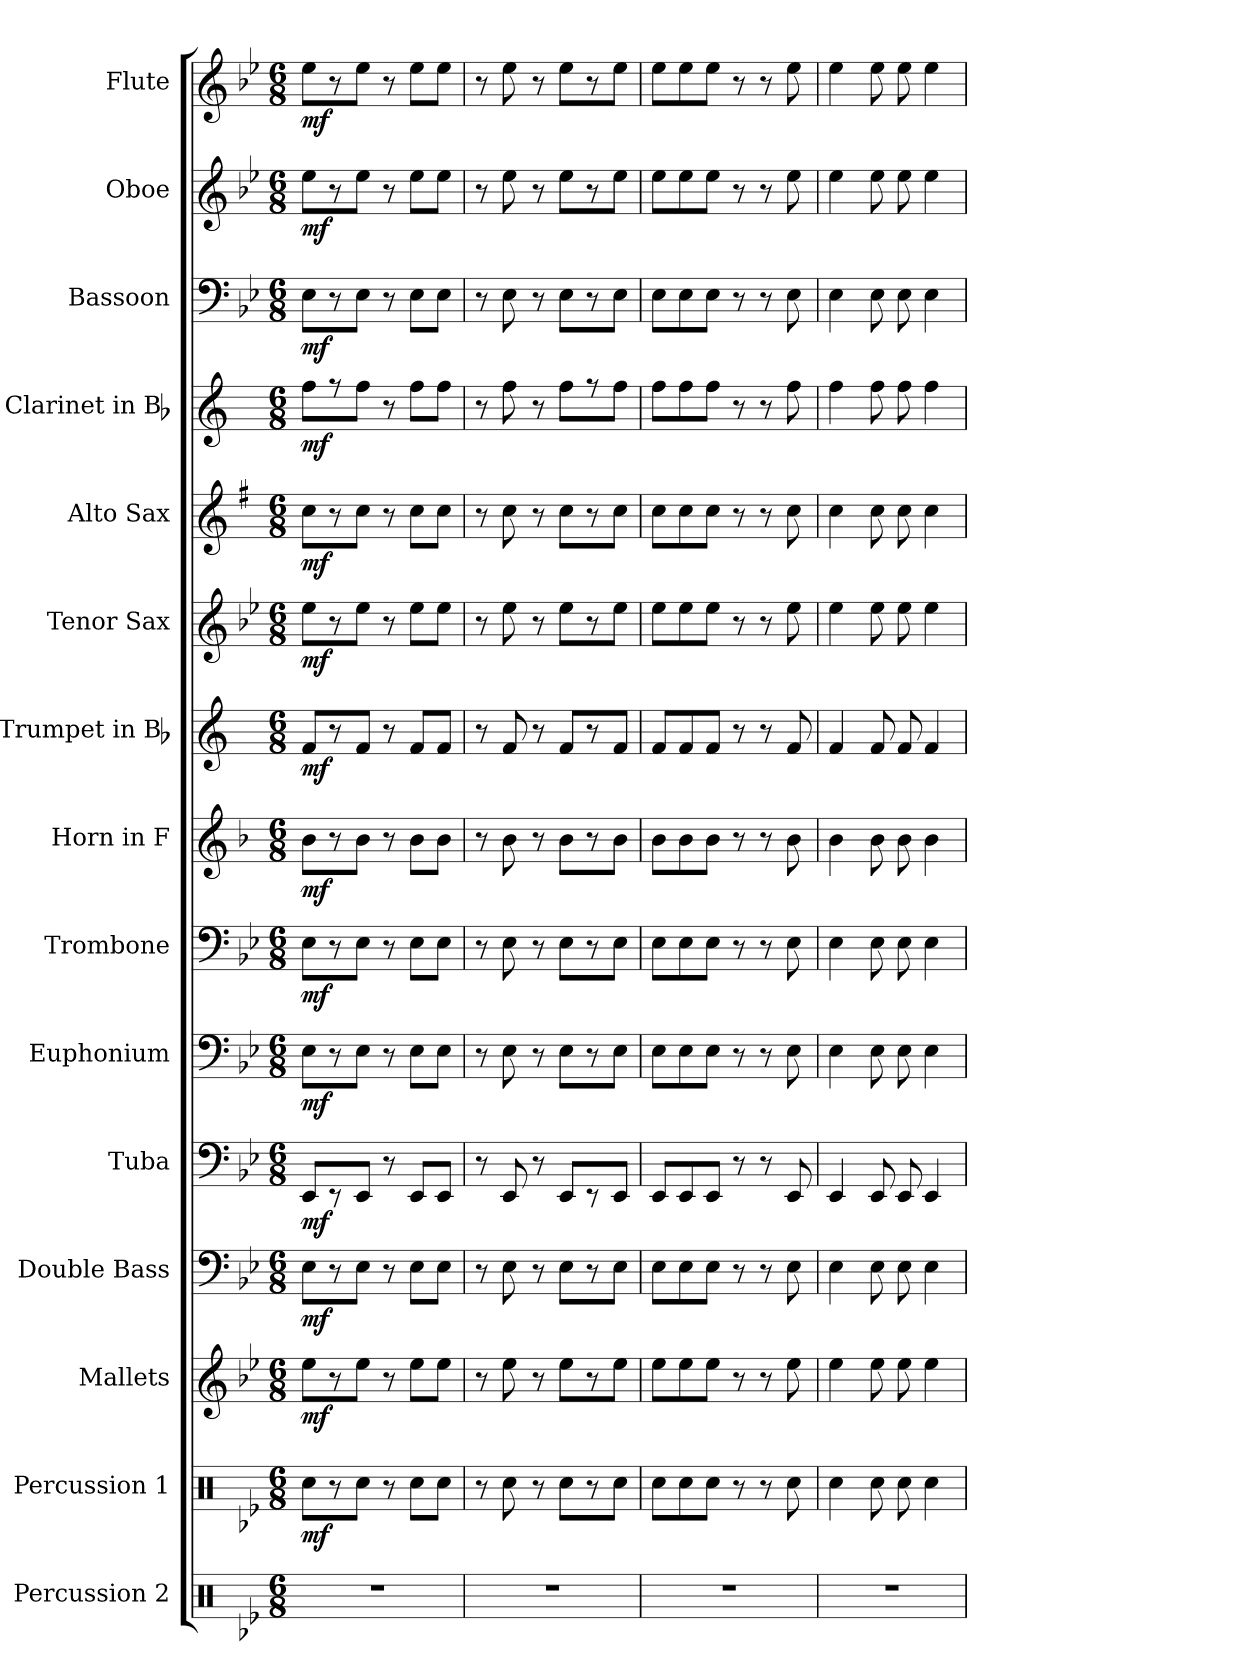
**kern	**kern	**dynam	**kern	**dynam	**kern	**dynam	**kern	**dynam	**kern	**dynam	**kern	**dynam	**kern	**dynam	**kern	**dynam	**kern	**dynam	**kern	**dynam	**kern	**dynam	**kern	**dynam	**kern	**dynam	**kern	**dynam
*part15	*part14	*part14	*part13	*part13	*part12	*part12	*part11	*part11	*part10	*part10	*part9	*part9	*part8	*part8	*part7	*part7	*part6	*part6	*part5	*part5	*part4	*part4	*part3	*part3	*part2	*part2	*part1	*part1
*staff15	*staff14	*staff14	*staff13	*staff13	*staff12	*staff12	*staff11	*staff11	*staff10	*staff10	*staff9	*staff9	*staff8	*staff8	*staff7	*staff7	*staff6	*staff6	*staff5	*staff5	*staff4	*staff4	*staff3	*staff3	*staff2	*staff2	*staff1	*staff1
*I"Percussion 2	*I"Percussion 1	*	*I"Mallets	*	*I"Double Bass	*	*I"Tuba	*	*I"Euphonium	*	*I"Trombone	*	*I"Horn in F	*	*I"Trumpet in Bb	*	*I"Tenor Sax	*	*I"Alto Sax	*	*I"Clarinet in Bb	*	*I"Bassoon	*	*I"Oboe	*	*I"Flute	*
*I'Perc. 2	*I'Perc. 1	*	*I'Mal.	*	*I'D.B.	*	*I'Tuba	*	*I'Euph.	*	*I'Tbn.	*	*I'Hn.	*	*	*	*I'T. Sx.	*	*I'A. Sx.	*	*	*	*I'Bsn.	*	*I'Ob.	*	*I'Fl.	*
*clefX	*clefX	*	*clefG2	*	*clefF4	*	*clefF4	*	*clefF4	*	*clefF4	*	*clefG2	*	*clefG2	*	*clefG2	*	*clefG2	*	*clefG2	*	*clefF4	*	*clefG2	*	*clefG2	*
*	*	*	*	*	*ITrd7c12	*	*	*	*	*	*	*	*ITrd4c7	*	*ITrd1c2	*	*ITrd8c14	*	*ITrd5c9	*	*ITrd1c2	*	*	*	*	*	*	*
*k[b-e-]	*k[b-e-]	*	*k[b-e-]	*	*k[b-e-]	*	*k[b-e-]	*	*k[b-e-]	*	*k[b-e-]	*	*k[b-e-]	*	*k[b-e-]	*	*k[b-e-]	*	*k[b-e-]	*	*k[b-e-]	*	*k[b-e-]	*	*k[b-e-]	*	*k[b-e-]	*
*B-:	*B-:	*	*B-:	*	*B-:	*	*B-:	*	*B-:	*	*B-:	*	*B-:	*	*B-:	*	*B-:	*	*B-:	*	*B-:	*	*B-:	*	*B-:	*	*B-:	*
*M6/8	*M6/8	*	*M6/8	*	*M6/8	*	*M6/8	*	*M6/8	*	*M6/8	*	*M6/8	*	*M6/8	*	*M6/8	*	*M6/8	*	*M6/8	*	*M6/8	*	*M6/8	*	*M6/8	*
*MM150	*MM150	*	*MM150	*	*MM150	*	*MM150	*	*MM150	*	*MM150	*	*MM150	*	*MM150	*	*MM150	*	*MM150	*	*MM150	*	*MM150	*	*MM150	*	*MM150	*
=1	=1	=1	=1	=1	=1	=1	=1	=1	=1	=1	=1	=1	=1	=1	=1	=1	=1	=1	=1	=1	=1	=1	=1	=1	=1	=1	=1	=1
!	!	!LO:DY:b	!	!LO:DY:b	!	!LO:DY:b	!	!LO:DY:b	!	!LO:DY:b	!	!LO:DY:b	!	!LO:DY:b	!	!LO:DY:b	!	!LO:DY:b	!	!LO:DY:b	!	!LO:DY:b	!	!LO:DY:b	!	!LO:DY:b	!	!LO:DY:b
2.r	8Rcc\L	mf	8ee-\L	mf	8EE-\L	mf	8EE-/L	mf	8E-\L	mf	8E-\L	mf	8e-\L	mf	8e-/L	mf	8e-\L	mf	8e-\L	mf	8ee-\L	mf	8E-\L	mf	8ee-\L	mf	8ee-\L	mf
.	8r	.	8r	.	8r	.	8r	.	8r	.	8r	.	8r	.	8r	.	8r	.	8r	.	8r	.	8r	.	8r	.	8r	.
.	8Rcc\J	.	8ee-\J	.	8EE-\J	.	8EE-/J	.	8E-\J	.	8E-\J	.	8e-\J	.	8e-/J	.	8e-\J	.	8e-\J	.	8ee-\J	.	8E-\J	.	8ee-\J	.	8ee-\J	.
.	8r	.	8r	.	8r	.	8r	.	8r	.	8r	.	8r	.	8r	.	8r	.	8r	.	8r	.	8r	.	8r	.	8r	.
.	8Rcc\L	.	8ee-\L	.	8EE-\L	.	8EE-/L	.	8E-\L	.	8E-\L	.	8e-\L	.	8e-/L	.	8e-\L	.	8e-\L	.	8ee-\L	.	8E-\L	.	8ee-\L	.	8ee-\L	.
.	8Rcc\J	.	8ee-\J	.	8EE-\J	.	8EE-/J	.	8E-\J	.	8E-\J	.	8e-\J	.	8e-/J	.	8e-\J	.	8e-\J	.	8ee-\J	.	8E-\J	.	8ee-\J	.	8ee-\J	.
=2	=2	=2	=2	=2	=2	=2	=2	=2	=2	=2	=2	=2	=2	=2	=2	=2	=2	=2	=2	=2	=2	=2	=2	=2	=2	=2	=2	=2
2.r	8r	.	8r	.	8r	.	8r	.	8r	.	8r	.	8r	.	8r	.	8r	.	8r	.	8r	.	8r	.	8r	.	8r	.
.	8Rcc\	.	8ee-\	.	8EE-\	.	8EE-/	.	8E-\	.	8E-\	.	8e-\	.	8e-/	.	8e-\	.	8e-\	.	8ee-\	.	8E-\	.	8ee-\	.	8ee-\	.
.	8r	.	8r	.	8r	.	8r	.	8r	.	8r	.	8r	.	8r	.	8r	.	8r	.	8r	.	8r	.	8r	.	8r	.
.	8Rcc\L	.	8ee-\L	.	8EE-\L	.	8EE-/L	.	8E-\L	.	8E-\L	.	8e-\L	.	8e-/L	.	8e-\L	.	8e-\L	.	8ee-\L	.	8E-\L	.	8ee-\L	.	8ee-\L	.
.	8r	.	8r	.	8r	.	8r	.	8r	.	8r	.	8r	.	8r	.	8r	.	8r	.	8r	.	8r	.	8r	.	8r	.
.	8Rcc\J	.	8ee-\J	.	8EE-\J	.	8EE-/J	.	8E-\J	.	8E-\J	.	8e-\J	.	8e-/J	.	8e-\J	.	8e-\J	.	8ee-\J	.	8E-\J	.	8ee-\J	.	8ee-\J	.
=3	=3	=3	=3	=3	=3	=3	=3	=3	=3	=3	=3	=3	=3	=3	=3	=3	=3	=3	=3	=3	=3	=3	=3	=3	=3	=3	=3	=3
2.r	8Rcc\L	.	8ee-\L	.	8EE-\L	.	8EE-/L	.	8E-\L	.	8E-\L	.	8e-\L	.	8e-/L	.	8e-\L	.	8e-\L	.	8ee-\L	.	8E-\L	.	8ee-\L	.	8ee-\L	.
.	8Rcc\	.	8ee-\	.	8EE-\	.	8EE-/	.	8E-\	.	8E-\	.	8e-\	.	8e-/	.	8e-\	.	8e-\	.	8ee-\	.	8E-\	.	8ee-\	.	8ee-\	.
.	8Rcc\J	.	8ee-\J	.	8EE-\J	.	8EE-/J	.	8E-\J	.	8E-\J	.	8e-\J	.	8e-/J	.	8e-\J	.	8e-\J	.	8ee-\J	.	8E-\J	.	8ee-\J	.	8ee-\J	.
.	8r	.	8r	.	8r	.	8r	.	8r	.	8r	.	8r	.	8r	.	8r	.	8r	.	8r	.	8r	.	8r	.	8r	.
.	8r	.	8r	.	8r	.	8r	.	8r	.	8r	.	8r	.	8r	.	8r	.	8r	.	8r	.	8r	.	8r	.	8r	.
.	8Rcc\	.	8ee-\	.	8EE-\	.	8EE-/	.	8E-\	.	8E-\	.	8e-\	.	8e-/	.	8e-\	.	8e-\	.	8ee-\	.	8E-\	.	8ee-\	.	8ee-\	.
=4	=4	=4	=4	=4	=4	=4	=4	=4	=4	=4	=4	=4	=4	=4	=4	=4	=4	=4	=4	=4	=4	=4	=4	=4	=4	=4	=4	=4
2.r	4Rcc\	.	4ee-\	.	4EE-\	.	4EE-/	.	4E-\	.	4E-\	.	4e-\	.	4e-/	.	4e-\	.	4e-\	.	4ee-\	.	4E-\	.	4ee-\	.	4ee-\	.
.	8Rcc\	.	8ee-\	.	8EE-\	.	8EE-/	.	8E-\	.	8E-\	.	8e-\	.	8e-/	.	8e-\	.	8e-\	.	8ee-\	.	8E-\	.	8ee-\	.	8ee-\	.
.	8Rcc\	.	8ee-\	.	8EE-\	.	8EE-/	.	8E-\	.	8E-\	.	8e-\	.	8e-/	.	8e-\	.	8e-\	.	8ee-\	.	8E-\	.	8ee-\	.	8ee-\	.
.	4Rcc\	.	4ee-\	.	4EE-\	.	4EE-/	.	4E-\	.	4E-\	.	4e-\	.	4e-/	.	4e-\	.	4e-\	.	4ee-\	.	4E-\	.	4ee-\	.	4ee-\	.
=	=	=	=	=	=	=	=	=	=	=	=	=	=	=	=	=	=	=	=	=	=	=	=	=	=	=	=	=
*-	*-	*-	*-	*-	*-	*-	*-	*-	*-	*-	*-	*-	*-	*-	*-	*-	*-	*-	*-	*-	*-	*-	*-	*-	*-	*-	*-	*-
